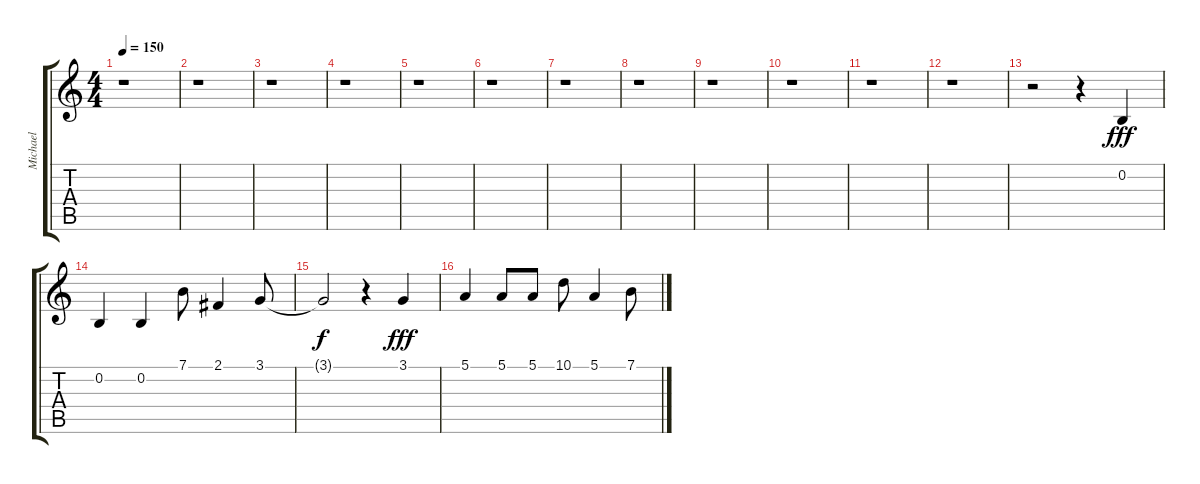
\track ("Michael" "Michael") {instrument trumpet}
\staff {score tabs}
\tuning (E4 B3 G3 D3 A2 E2) {hide}
\ts (4 4)
\tempo 150
\clef g2
\ks c
r.1{dy fff} |
r.1 |
r.1 |
r.1 |
r.1 |
r.1 |
r.1 |
r.1 |
r.1 |
r.1 |
r.1 |
r.1 |
r.2 r.4 0.2.4 |
0.2.4 0.2.4 7.1.8 2.1.4 3.1.8 |
3.1{t}.2{dy f} r.4 3.1.4{dy fff} |
5.1.4 5.1.8 5.1.8 10.1.8 5.1.4 7.1.8
